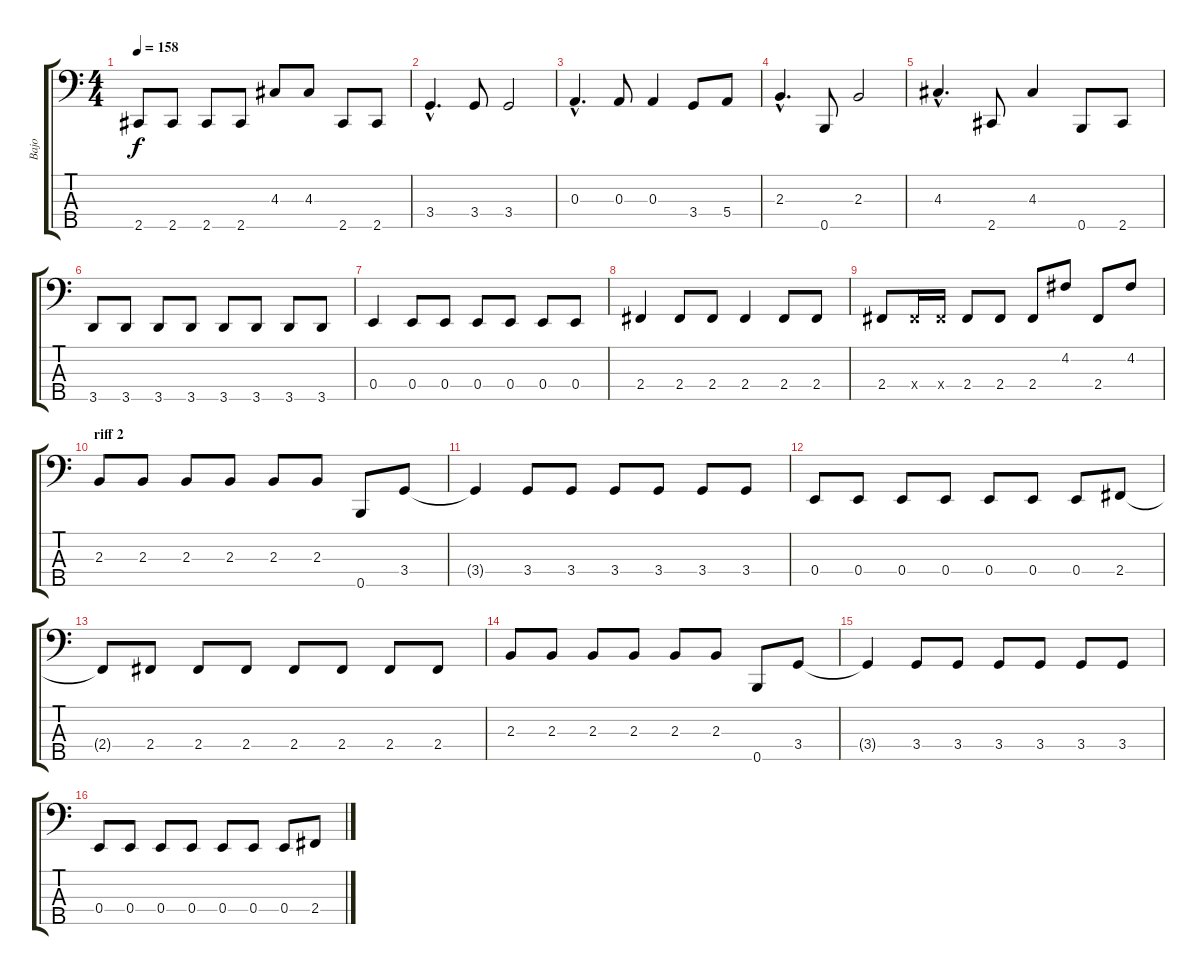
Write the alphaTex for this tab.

\track ("Bajo" "Bajo") {instrument electricbassfinger}
\staff {score tabs}
\tuning (G2 D2 A1 E1 B0) {hide}
\ts (4 4)
\tempo 158
\clef f4
\ks c
2.5{t}.8{dy f} 2.5.8 2.5.8 2.5.8 4.3.8 4.3.8 2.5.8 2.5.8 |
3.4{hac}.4{d} 3.4.8 3.4.2 |
0.3{hac}.4{d} 0.3.8 0.3.4 3.4.8 5.4.8 |
2.3{hac}.4{d} 0.5.8 2.3.2 |
4.3{hac}.4{d} 2.5.8 4.3.4 0.5.8 2.5.8 |
3.5.8 3.5.8 3.5.8 3.5.8 3.5.8 3.5.8 3.5.8 3.5.8 |
0.4.4 0.4.8 0.4.8 0.4.8 0.4.8 0.4.8 0.4.8 |
2.4.4 2.4.8 2.4.8 2.4.4 2.4.8 2.4.8 |
2.4.8 2.4{x}.16 2.4{x}.16 2.4.8 2.4.8 2.4.8 4.2.8 2.4.8 4.2.8 |
\section ("" "riff 2")
2.3.8 2.3.8 2.3.8 2.3.8 2.3.8 2.3.8 0.5.8 3.4.8 |
3.4{t}.4 3.4.8 3.4.8 3.4.8 3.4.8 3.4.8 3.4.8 |
0.4.8 0.4.8 0.4.8 0.4.8 0.4.8 0.4.8 0.4.8 2.4.8 |
2.4{t}.8 2.4.8 2.4.8 2.4.8 2.4.8 2.4.8 2.4.8 2.4.8 |
2.3.8 2.3.8 2.3.8 2.3.8 2.3.8 2.3.8 0.5.8 3.4.8 |
3.4{t}.4 3.4.8 3.4.8 3.4.8 3.4.8 3.4.8 3.4.8 |
0.4.8 0.4.8 0.4.8 0.4.8 0.4.8 0.4.8 0.4.8 2.4.8
